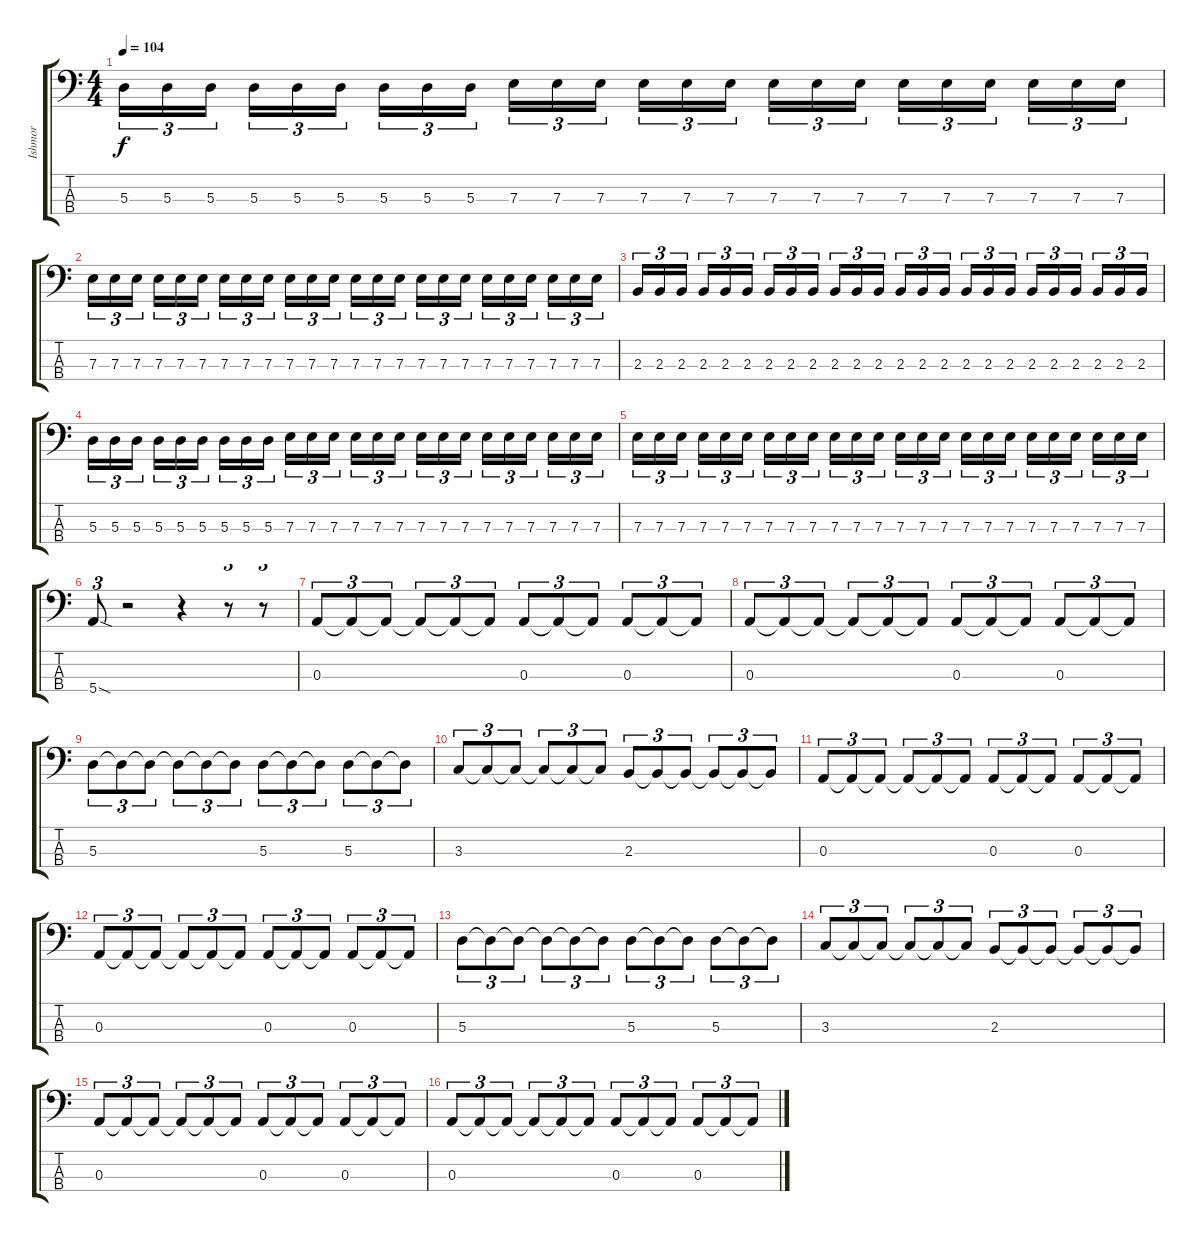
\track ("Ishmor" "Ishmor") {instrument electricbasspick}
\staff {score tabs}
\tuning (G2 D2 A1 E1) {hide}
\ts (4 4)
\tempo 104
\clef f4
\ks c
5.3.16{tu (3 2) dy f} 5.3.16{tu (3 2)} 5.3.16{tu (3 2)} 5.3.16{tu (3 2)} 5.3.16{tu (3 2)} 5.3.16{tu (3 2)} 5.3.16{tu (3 2)} 5.3.16{tu (3 2)} 5.3.16{tu (3 2)} 7.3.16{tu (3 2)} 7.3.16{tu (3 2)} 7.3.16{tu (3 2)} 7.3.16{tu (3 2)} 7.3.16{tu (3 2)} 7.3.16{tu (3 2)} 7.3.16{tu (3 2)} 7.3.16{tu (3 2)} 7.3.16{tu (3 2)} 7.3.16{tu (3 2)} 7.3.16{tu (3 2)} 7.3.16{tu (3 2)} 7.3.16{tu (3 2)} 7.3.16{tu (3 2)} 7.3.16{tu (3 2)} |
7.3.16{tu (3 2)} 7.3.16{tu (3 2)} 7.3.16{tu (3 2)} 7.3.16{tu (3 2)} 7.3.16{tu (3 2)} 7.3.16{tu (3 2)} 7.3.16{tu (3 2)} 7.3.16{tu (3 2)} 7.3.16{tu (3 2)} 7.3.16{tu (3 2)} 7.3.16{tu (3 2)} 7.3.16{tu (3 2)} 7.3.16{tu (3 2)} 7.3.16{tu (3 2)} 7.3.16{tu (3 2)} 7.3.16{tu (3 2)} 7.3.16{tu (3 2)} 7.3.16{tu (3 2)} 7.3.16{tu (3 2)} 7.3.16{tu (3 2)} 7.3.16{tu (3 2)} 7.3.16{tu (3 2)} 7.3.16{tu (3 2)} 7.3.16{tu (3 2)} |
2.3.16{tu (3 2)} 2.3.16{tu (3 2)} 2.3.16{tu (3 2)} 2.3.16{tu (3 2)} 2.3.16{tu (3 2)} 2.3.16{tu (3 2)} 2.3.16{tu (3 2)} 2.3.16{tu (3 2)} 2.3.16{tu (3 2)} 2.3.16{tu (3 2)} 2.3.16{tu (3 2)} 2.3.16{tu (3 2)} 2.3.16{tu (3 2)} 2.3.16{tu (3 2)} 2.3.16{tu (3 2)} 2.3.16{tu (3 2)} 2.3.16{tu (3 2)} 2.3.16{tu (3 2)} 2.3.16{tu (3 2)} 2.3.16{tu (3 2)} 2.3.16{tu (3 2)} 2.3.16{tu (3 2)} 2.3.16{tu (3 2)} 2.3.16{tu (3 2)} |
5.3.16{tu (3 2)} 5.3.16{tu (3 2)} 5.3.16{tu (3 2)} 5.3.16{tu (3 2)} 5.3.16{tu (3 2)} 5.3.16{tu (3 2)} 5.3.16{tu (3 2)} 5.3.16{tu (3 2)} 5.3.16{tu (3 2)} 7.3.16{tu (3 2)} 7.3.16{tu (3 2)} 7.3.16{tu (3 2)} 7.3.16{tu (3 2)} 7.3.16{tu (3 2)} 7.3.16{tu (3 2)} 7.3.16{tu (3 2)} 7.3.16{tu (3 2)} 7.3.16{tu (3 2)} 7.3.16{tu (3 2)} 7.3.16{tu (3 2)} 7.3.16{tu (3 2)} 7.3.16{tu (3 2)} 7.3.16{tu (3 2)} 7.3.16{tu (3 2)} |
7.3.16{tu (3 2)} 7.3.16{tu (3 2)} 7.3.16{tu (3 2)} 7.3.16{tu (3 2)} 7.3.16{tu (3 2)} 7.3.16{tu (3 2)} 7.3.16{tu (3 2)} 7.3.16{tu (3 2)} 7.3.16{tu (3 2)} 7.3.16{tu (3 2)} 7.3.16{tu (3 2)} 7.3.16{tu (3 2)} 7.3.16{tu (3 2)} 7.3.16{tu (3 2)} 7.3.16{tu (3 2)} 7.3.16{tu (3 2)} 7.3.16{tu (3 2)} 7.3.16{tu (3 2)} 7.3.16{tu (3 2)} 7.3.16{tu (3 2)} 7.3.16{tu (3 2)} 7.3.16{tu (3 2)} 7.3.16{tu (3 2)} 7.3.16{tu (3 2)} |
5.4{sod}.8{tu (3 2)} r.2 r.4 r.8{tu (3 2)} r.8{tu (3 2)} |
0.3.8{tu (3 2)} 0.3{t}.8{tu (3 2)} 0.3{t}.8{tu (3 2)} 0.3{t}.8{tu (3 2)} 0.3{t}.8{tu (3 2)} 0.3{t}.8{tu (3 2)} 0.3.8{tu (3 2)} 0.3{t}.8{tu (3 2)} 0.3{t}.8{tu (3 2)} 0.3.8{tu (3 2)} 0.3{t}.8{tu (3 2)} 0.3{t}.8{tu (3 2)} |
0.3.8{tu (3 2)} 0.3{t}.8{tu (3 2)} 0.3{t}.8{tu (3 2)} 0.3{t}.8{tu (3 2)} 0.3{t}.8{tu (3 2)} 0.3{t}.8{tu (3 2)} 0.3.8{tu (3 2)} 0.3{t}.8{tu (3 2)} 0.3{t}.8{tu (3 2)} 0.3.8{tu (3 2)} 0.3{t}.8{tu (3 2)} 0.3{t}.8{tu (3 2)} |
5.3.8{tu (3 2)} 5.3{t}.8{tu (3 2)} 5.3{t}.8{tu (3 2)} 5.3{t}.8{tu (3 2)} 5.3{t}.8{tu (3 2)} 5.3{t}.8{tu (3 2)} 5.3.8{tu (3 2)} 5.3{t}.8{tu (3 2)} 5.3{t}.8{tu (3 2)} 5.3.8{tu (3 2)} 5.3{t}.8{tu (3 2)} 5.3{t}.8{tu (3 2)} |
3.3.8{tu (3 2)} 3.3{t}.8{tu (3 2)} 3.3{t}.8{tu (3 2)} 3.3{t}.8{tu (3 2)} 3.3{t}.8{tu (3 2)} 3.3{t}.8{tu (3 2)} 2.3.8{tu (3 2)} 2.3{t}.8{tu (3 2)} 2.3{t}.8{tu (3 2)} 2.3{t}.8{tu (3 2)} 2.3{t}.8{tu (3 2)} 2.3{t}.8{tu (3 2)} |
0.3.8{tu (3 2)} 0.3{t}.8{tu (3 2)} 0.3{t}.8{tu (3 2)} 0.3{t}.8{tu (3 2)} 0.3{t}.8{tu (3 2)} 0.3{t}.8{tu (3 2)} 0.3.8{tu (3 2)} 0.3{t}.8{tu (3 2)} 0.3{t}.8{tu (3 2)} 0.3.8{tu (3 2)} 0.3{t}.8{tu (3 2)} 0.3{t}.8{tu (3 2)} |
0.3.8{tu (3 2)} 0.3{t}.8{tu (3 2)} 0.3{t}.8{tu (3 2)} 0.3{t}.8{tu (3 2)} 0.3{t}.8{tu (3 2)} 0.3{t}.8{tu (3 2)} 0.3.8{tu (3 2)} 0.3{t}.8{tu (3 2)} 0.3{t}.8{tu (3 2)} 0.3.8{tu (3 2)} 0.3{t}.8{tu (3 2)} 0.3{t}.8{tu (3 2)} |
5.3.8{tu (3 2)} 5.3{t}.8{tu (3 2)} 5.3{t}.8{tu (3 2)} 5.3{t}.8{tu (3 2)} 5.3{t}.8{tu (3 2)} 5.3{t}.8{tu (3 2)} 5.3.8{tu (3 2)} 5.3{t}.8{tu (3 2)} 5.3{t}.8{tu (3 2)} 5.3.8{tu (3 2)} 5.3{t}.8{tu (3 2)} 5.3{t}.8{tu (3 2)} |
3.3.8{tu (3 2)} 3.3{t}.8{tu (3 2)} 3.3{t}.8{tu (3 2)} 3.3{t}.8{tu (3 2)} 3.3{t}.8{tu (3 2)} 3.3{t}.8{tu (3 2)} 2.3.8{tu (3 2)} 2.3{t}.8{tu (3 2)} 2.3{t}.8{tu (3 2)} 2.3{t}.8{tu (3 2)} 2.3{t}.8{tu (3 2)} 2.3{t}.8{tu (3 2)} |
0.3.8{tu (3 2)} 0.3{t}.8{tu (3 2)} 0.3{t}.8{tu (3 2)} 0.3{t}.8{tu (3 2)} 0.3{t}.8{tu (3 2)} 0.3{t}.8{tu (3 2)} 0.3.8{tu (3 2)} 0.3{t}.8{tu (3 2)} 0.3{t}.8{tu (3 2)} 0.3.8{tu (3 2)} 0.3{t}.8{tu (3 2)} 0.3{t}.8{tu (3 2)} |
0.3.8{tu (3 2)} 0.3{t}.8{tu (3 2)} 0.3{t}.8{tu (3 2)} 0.3{t}.8{tu (3 2)} 0.3{t}.8{tu (3 2)} 0.3{t}.8{tu (3 2)} 0.3.8{tu (3 2)} 0.3{t}.8{tu (3 2)} 0.3{t}.8{tu (3 2)} 0.3.8{tu (3 2)} 0.3{t}.8{tu (3 2)} 0.3{t}.8{tu (3 2)}
